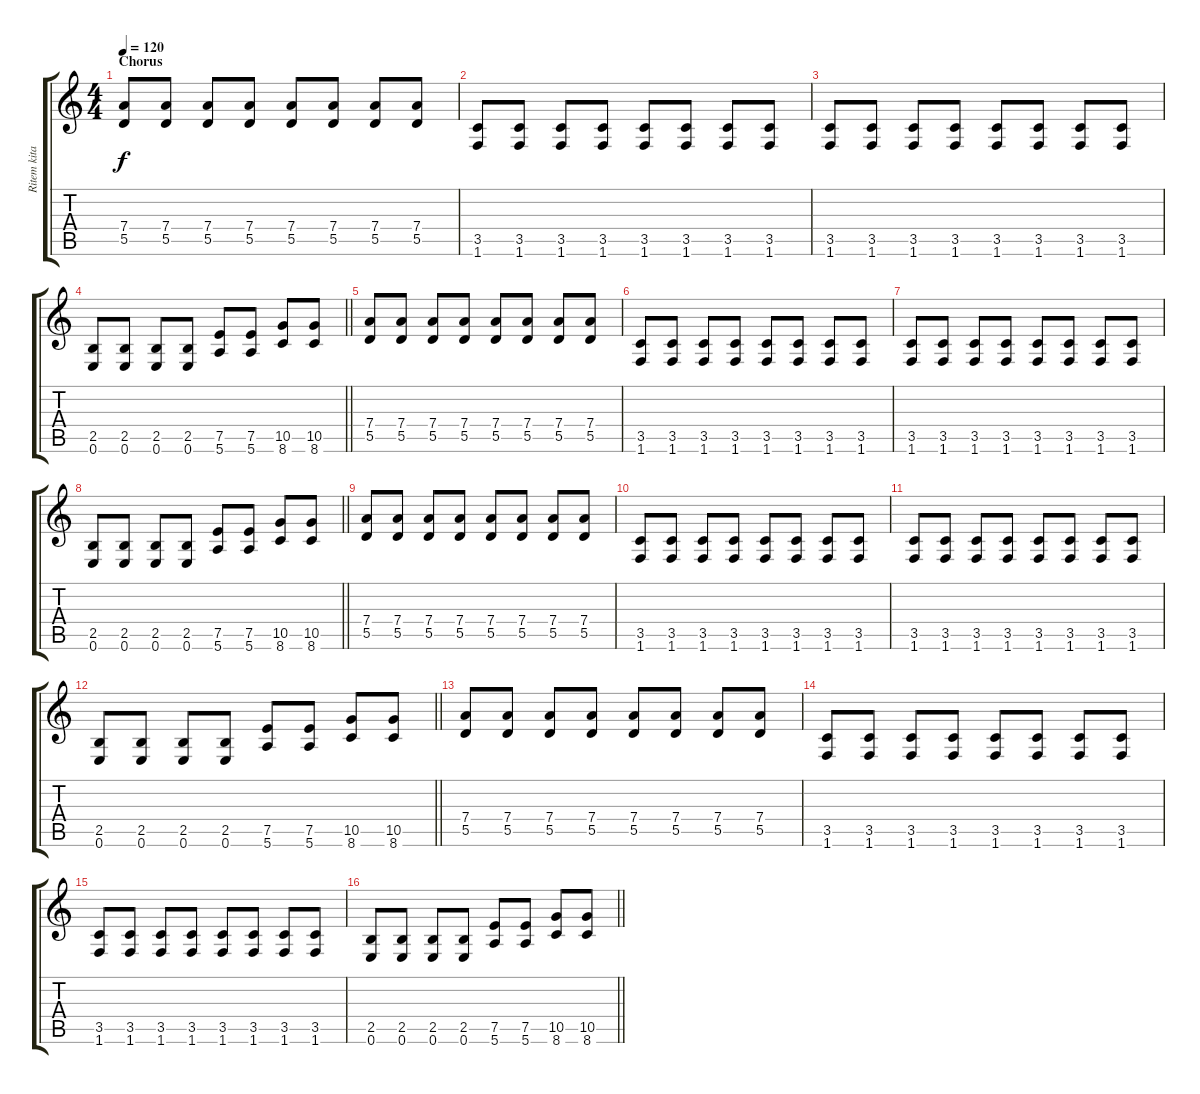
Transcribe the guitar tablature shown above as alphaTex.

\track ("Ritem kitara" "Ritem kita") {instrument distortionguitar}
\staff {score tabs}
\tuning (E4 B3 G3 D3 A2 E2) {hide}
\ts (4 4)
\section ("" "Chorus")
\tempo 120
\clef g2
\ks c
(7.4 5.5).8{dy f} (7.4 5.5).8 (7.4 5.5).8 (7.4 5.5).8 (7.4 5.5).8 (7.4 5.5).8 (7.4 5.5).8 (7.4 5.5).8 |
(3.5 1.6).8 (3.5 1.6).8 (3.5 1.6).8 (3.5 1.6).8 (3.5 1.6).8 (3.5 1.6).8 (3.5 1.6).8 (3.5 1.6).8 |
(3.5 1.6).8 (3.5 1.6).8 (3.5 1.6).8 (3.5 1.6).8 (3.5 1.6).8 (3.5 1.6).8 (3.5 1.6).8 (3.5 1.6).8 |
\barLineRight lightlight
(2.5 0.6).8 (2.5 0.6).8 (2.5 0.6).8 (2.5 0.6).8 (7.5 5.6).8 (7.5 5.6).8 (10.5 8.6).8 (10.5 8.6).8 |
(7.4 5.5).8 (7.4 5.5).8 (7.4 5.5).8 (7.4 5.5).8 (7.4 5.5).8 (7.4 5.5).8 (7.4 5.5).8 (7.4 5.5).8 |
(3.5 1.6).8 (3.5 1.6).8 (3.5 1.6).8 (3.5 1.6).8 (3.5 1.6).8 (3.5 1.6).8 (3.5 1.6).8 (3.5 1.6).8 |
(3.5 1.6).8 (3.5 1.6).8 (3.5 1.6).8 (3.5 1.6).8 (3.5 1.6).8 (3.5 1.6).8 (3.5 1.6).8 (3.5 1.6).8 |
\barLineRight lightlight
(2.5 0.6).8 (2.5 0.6).8 (2.5 0.6).8 (2.5 0.6).8 (7.5 5.6).8 (7.5 5.6).8 (10.5 8.6).8 (10.5 8.6).8 |
(7.4 5.5).8 (7.4 5.5).8 (7.4 5.5).8 (7.4 5.5).8 (7.4 5.5).8 (7.4 5.5).8 (7.4 5.5).8 (7.4 5.5).8 |
(3.5 1.6).8 (3.5 1.6).8 (3.5 1.6).8 (3.5 1.6).8 (3.5 1.6).8 (3.5 1.6).8 (3.5 1.6).8 (3.5 1.6).8 |
(3.5 1.6).8 (3.5 1.6).8 (3.5 1.6).8 (3.5 1.6).8 (3.5 1.6).8 (3.5 1.6).8 (3.5 1.6).8 (3.5 1.6).8 |
\barLineRight lightlight
(2.5 0.6).8 (2.5 0.6).8 (2.5 0.6).8 (2.5 0.6).8 (7.5 5.6).8 (7.5 5.6).8 (10.5 8.6).8 (10.5 8.6).8 |
(7.4 5.5).8 (7.4 5.5).8 (7.4 5.5).8 (7.4 5.5).8 (7.4 5.5).8 (7.4 5.5).8 (7.4 5.5).8 (7.4 5.5).8 |
(3.5 1.6).8 (3.5 1.6).8 (3.5 1.6).8 (3.5 1.6).8 (3.5 1.6).8 (3.5 1.6).8 (3.5 1.6).8 (3.5 1.6).8 |
(3.5 1.6).8 (3.5 1.6).8 (3.5 1.6).8 (3.5 1.6).8 (3.5 1.6).8 (3.5 1.6).8 (3.5 1.6).8 (3.5 1.6).8 |
\barLineRight lightlight
(2.5 0.6).8 (2.5 0.6).8 (2.5 0.6).8 (2.5 0.6).8 (7.5 5.6).8 (7.5 5.6).8 (10.5 8.6).8 (10.5 8.6).8
